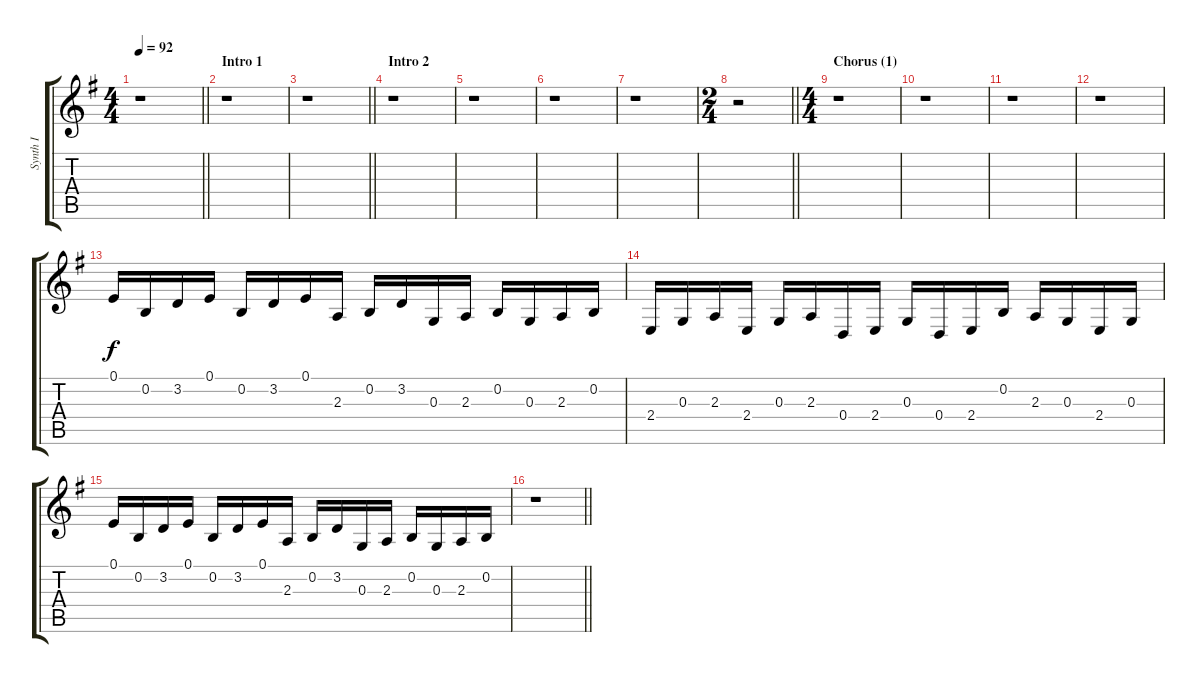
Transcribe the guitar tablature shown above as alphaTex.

\track ("Synth I" "Synth I") {instrument lead1square}
\staff {score tabs}
\tuning (E4 B3 G3 D3 A2 E2) {hide}
\ts (4 4)
\tempo 92
\clef g2
\barLineRight lightlight
\ks g
r.1{dy f instrument lead1square} |
\section ("" "Intro 1")
r.1 |
\barLineRight lightlight
r.1 |
\section ("" "Intro 2")
r.1 |
r.1 |
r.1 |
r.1 |
\ts (2 4)
\barLineRight lightlight
r.2 |
\ts (4 4)
\section ("" "Chorus (1)")
r.1 |
r.1 |
r.1 |
r.1 |
0.1.16 0.2.16 3.2.16 0.1.16 0.2.16 3.2.16 0.1.16 2.3.16 0.2.16 3.2.16 0.3.16 2.3.16 0.2.16 0.3.16 2.3.16 0.2.16 |
2.4.16 0.3.16 2.3.16 2.4.16 0.3.16 2.3.16 0.4.16 2.4.16 0.3.16 0.4.16 2.4.16 0.2.16 2.3.16 0.3.16 2.4.16 0.3.16 |
0.1.16 0.2.16 3.2.16 0.1.16 0.2.16 3.2.16 0.1.16 2.3.16 0.2.16 3.2.16 0.3.16 2.3.16 0.2.16 0.3.16 2.3.16 0.2.16 |
\barLineRight lightlight
r.1
